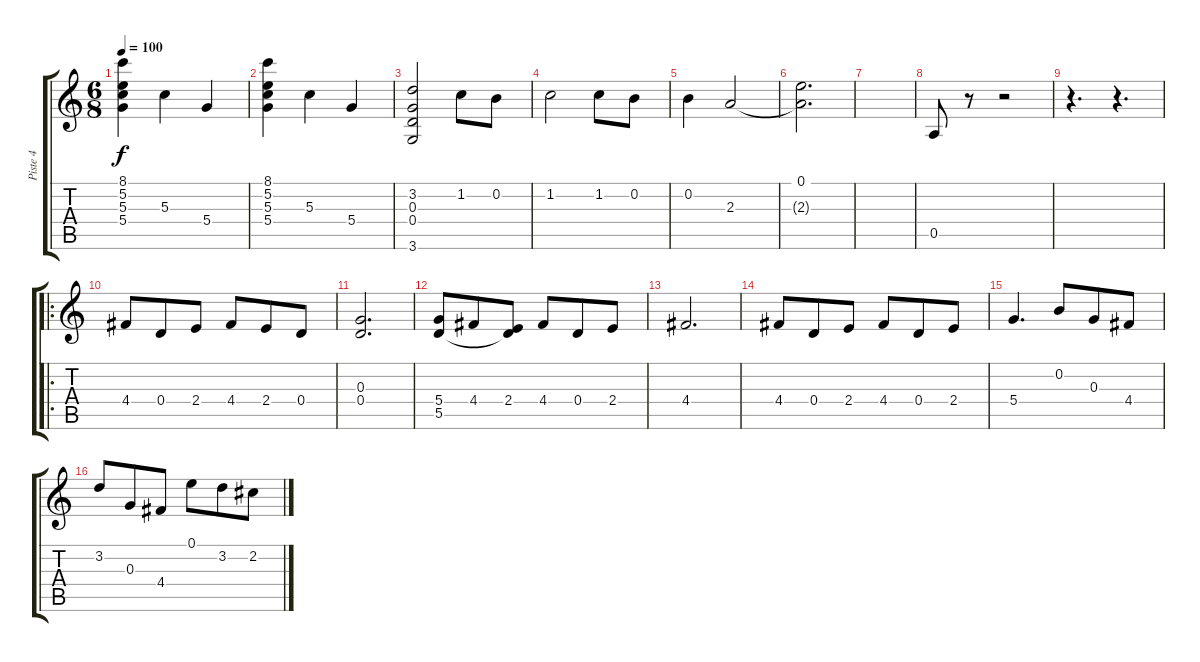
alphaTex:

\track ("Piste 4" "Piste 4") {instrument acousticguitarnylon}
\staff {score tabs}
\tuning (E4 B3 G3 D3 A2 E2) {hide}
\ts (6 8)
\tempo 100
\clef g2
\ks c
(8.1 5.2 5.3 5.4).4{dy f} 5.3.4 5.4.4 |
(8.1 5.2 5.3 5.4).4 5.3.4 5.4.4 |
(3.2 0.3 0.4 3.6).2 1.2.8 0.2.8 |
1.2.2 1.2.8 0.2.8 |
0.2.4 2.3.2 |
(0.1 2.3{t}).2{d} |
|
0.5.8 r.8 r.2 |
r.4{d} r.4{d} |
\ro
4.4.8 0.4.8 2.4.8 4.4.8 2.4.8 0.4.8 |
(0.3 0.4).2{d} |
(5.4 5.5).8 4.4.8 (2.4 5.5{t}).8 4.4.8 0.4.8 2.4.8 |
4.4.2{d} |
4.4.8 0.4.8 2.4.8 4.4.8 0.4.8 2.4.8 |
5.4.4{d} 0.2.8 0.3.8 4.4.8 |
3.2.8 0.3.8 4.4.8 0.1.8 3.2.8 2.2.8
